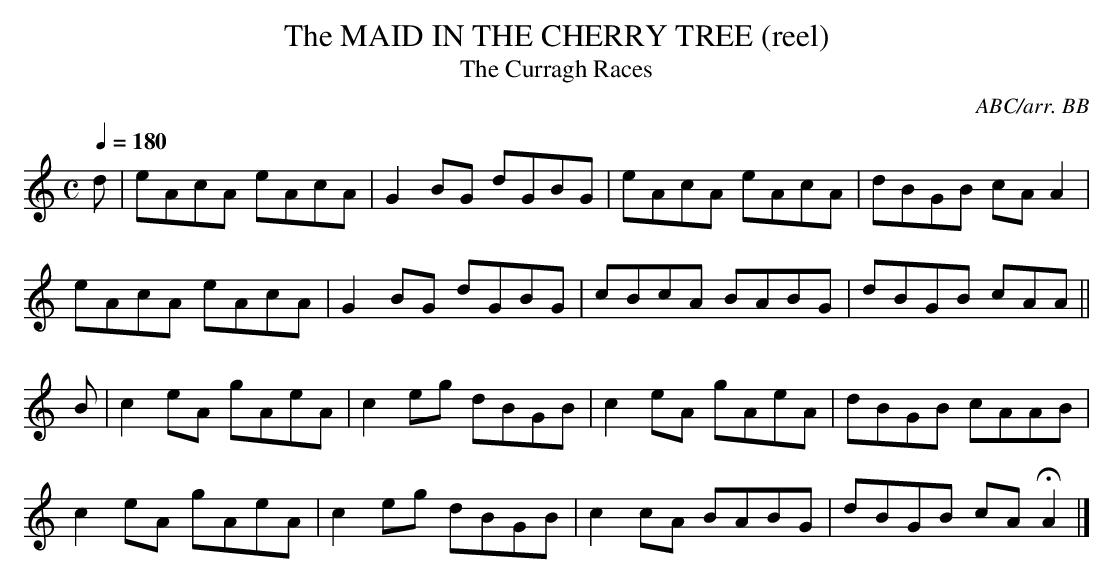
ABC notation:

X:1
T:MAID IN THE CHERRY TREE (reel), The
T:The Curragh Races
C:ABC/arr. BB
M:C
L:1/8
Q:1/4=180
K:Am
d|eAcA eAcA|G2BG dGBG|eAcA eAcA|dBGB cAA2|
eAcA eAcA|G2BG dGBG|cBcA BABG|dBGB cAA||
B|c2eA gAeA|c2eg dBGB|c2eA gAeA|dBGB cAAB|
c2eA gAeA|c2eg dBGB|c2cA BABG|dBGB cAHA2|]
